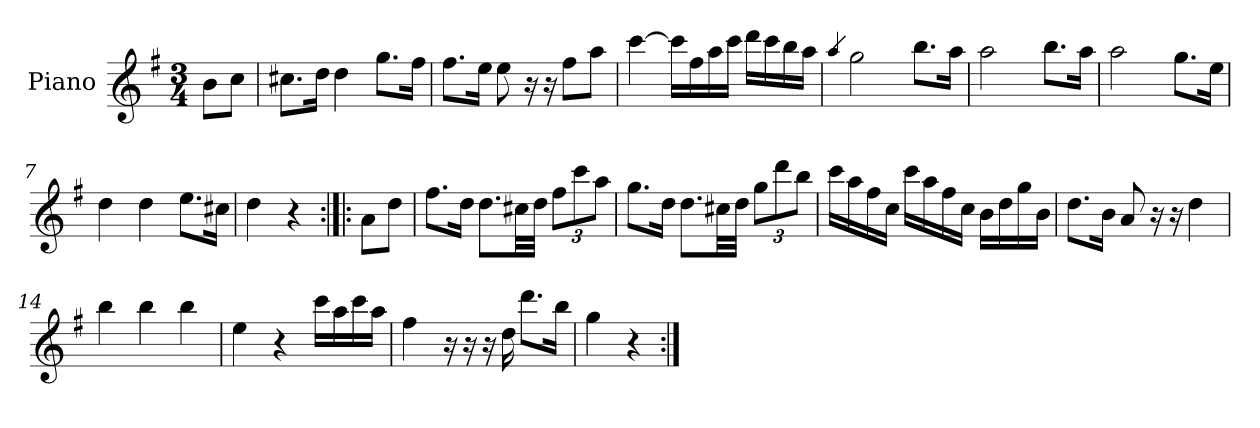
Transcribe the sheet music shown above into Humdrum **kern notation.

**kern
*part1
*staff1
*I"Piano
*I'Pno.
*clefG2
*k[f#]
*M3/4
=
8b\L
8cc\J
=1
8.cc#X\L
16dd\Jk
4dd\
8.gg\L
16ff#\Jk
=2
8.ff#\L
16ee\Jk
8ee\
16r
16r
8ff#\L
8aa\J
=3
[4ccc\
16ccc\LL]
16ff#\
16aa\
16ccc\JJ
16ddd\LL
16ccc\
16bb\
16aa\JJ
=4
4qaa/
2gg\
8.bb\L
16aa\Jk
=5
2aa\
8.bb\L
16aa\Jk
=6
2aa\
8.gg\L
16ee\Jk
=7
4dd\
4dd\
8.ee\L
16cc#X\Jk
=8
4dd\
4r
=9:|!|:
8a\L
8dd\J
=10
8.ff#\L
16dd\Jk
8.dd\L
32cc#X\LL
32dd\JJJ
*Xbrackettup
12ff#\L
12ccc\
12aa\J
=11
8.gg\L
16dd\Jk
8.dd\L
32cc#X\LL
32dd\JJJ
12gg\L
12ddd\
12bb\J
=12
16ccc\LL
16aa\
16ff#\
16cc\JJ
16ccc\LL
16aa\
16ff#\
16cc\JJ
16b\LL
16dd\
16gg\
16b\JJ
=13
8.dd\L
16b\Jk
8a/
16r
16r
4dd\
=14
4bb\
4bb\
4bb\
=15
4ee\
4r
16ccc\LL
16aa\
16ccc\
16aa\JJ
=16
4ff#\
16r
16r
16r
16dd\
8.ddd\L
16bb\Jk
=17
4gg\
4r
=:|!
*-
